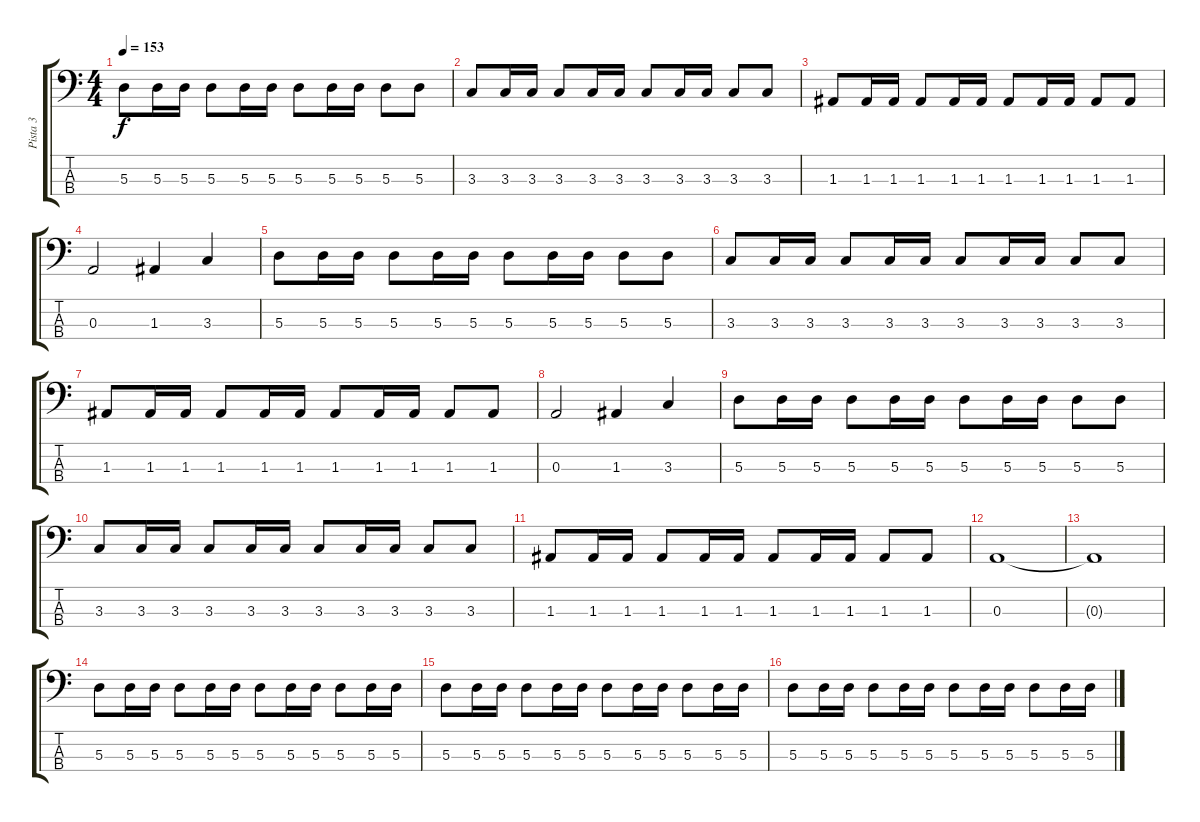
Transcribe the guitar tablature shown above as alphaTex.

\track ("Pista 3" "Pista 3") {instrument electricbasspick}
\staff {score tabs}
\tuning (G2 D2 A1 E1) {hide}
\ts (4 4)
\tempo 153
\clef f4
\ks c
5.3.8{dy f} 5.3.16 5.3.16 5.3.8 5.3.16 5.3.16 5.3.8 5.3.16 5.3.16 5.3.8 5.3.8 |
3.3.8 3.3.16 3.3.16 3.3.8 3.3.16 3.3.16 3.3.8 3.3.16 3.3.16 3.3.8 3.3.8 |
1.3.8 1.3.16 1.3.16 1.3.8 1.3.16 1.3.16 1.3.8 1.3.16 1.3.16 1.3.8 1.3.8 |
0.3.2 1.3.4 3.3.4 |
5.3.8 5.3.16 5.3.16 5.3.8 5.3.16 5.3.16 5.3.8 5.3.16 5.3.16 5.3.8 5.3.8 |
3.3.8 3.3.16 3.3.16 3.3.8 3.3.16 3.3.16 3.3.8 3.3.16 3.3.16 3.3.8 3.3.8 |
1.3.8 1.3.16 1.3.16 1.3.8 1.3.16 1.3.16 1.3.8 1.3.16 1.3.16 1.3.8 1.3.8 |
0.3.2 1.3.4 3.3.4 |
5.3.8 5.3.16 5.3.16 5.3.8 5.3.16 5.3.16 5.3.8 5.3.16 5.3.16 5.3.8 5.3.8 |
3.3.8 3.3.16 3.3.16 3.3.8 3.3.16 3.3.16 3.3.8 3.3.16 3.3.16 3.3.8 3.3.8 |
1.3.8 1.3.16 1.3.16 1.3.8 1.3.16 1.3.16 1.3.8 1.3.16 1.3.16 1.3.8 1.3.8 |
0.3.1 |
0.3{t}.1 |
5.3.8 5.3.16 5.3.16 5.3.8 5.3.16 5.3.16 5.3.8 5.3.16 5.3.16 5.3.8 5.3.16 5.3.16 |
5.3.8 5.3.16 5.3.16 5.3.8 5.3.16 5.3.16 5.3.8 5.3.16 5.3.16 5.3.8 5.3.16 5.3.16 |
5.3.8 5.3.16 5.3.16 5.3.8 5.3.16 5.3.16 5.3.8 5.3.16 5.3.16 5.3.8 5.3.16 5.3.16
